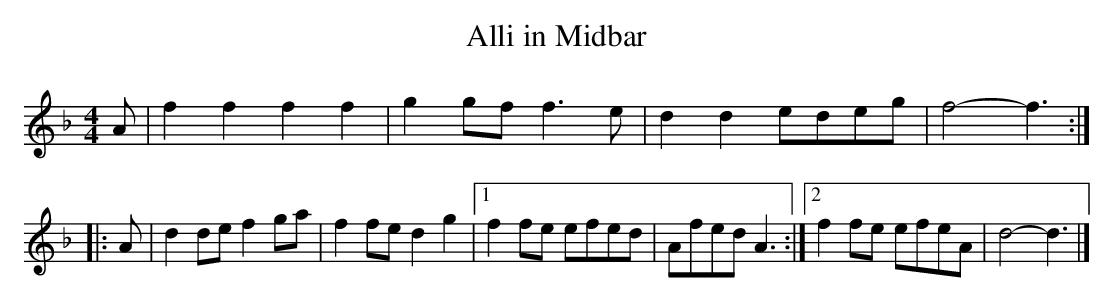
X:1
T:Alli in Midbar
L:1/8
M:4/4
K:F
A|f2f2f2f2|g2gf f3e|d2d2edeg|f4-f3:|
|:A|d2de f2ga|f2fe d2g2|1f2fe efed|Afed A3:|2f2fe efeA|d4-d3|]
